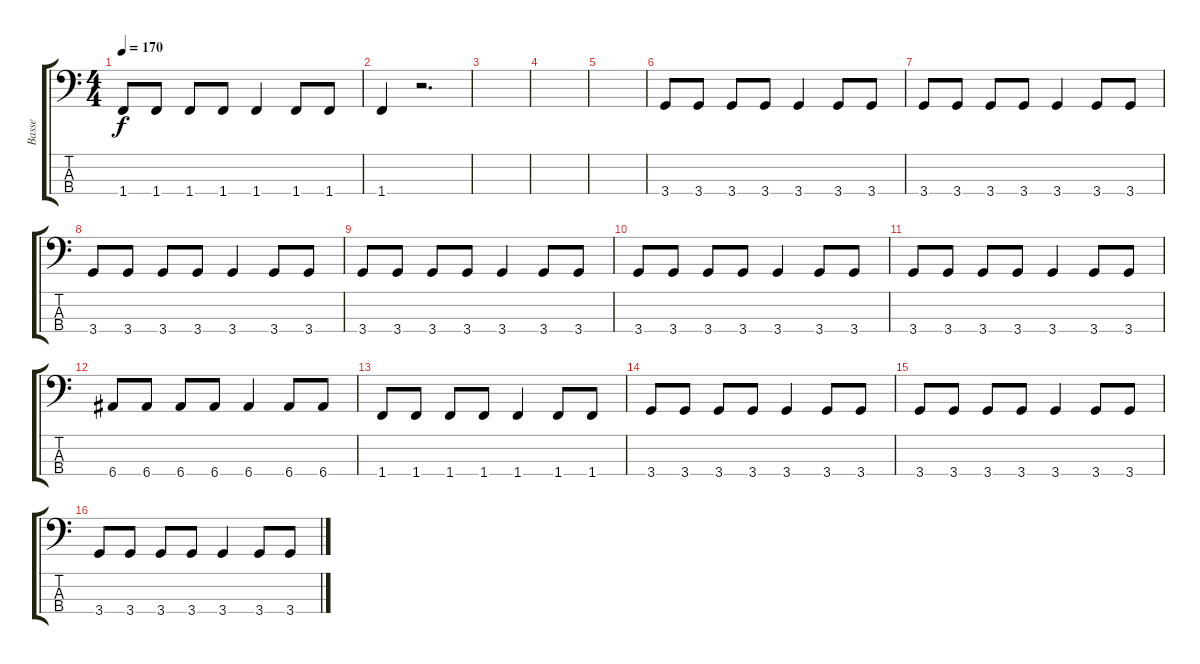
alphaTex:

\track ("Basse" "Basse") {instrument electricbassfinger}
\staff {score tabs}
\tuning (G2 D2 A1 E1) {hide}
\ts (4 4)
\tempo 170
\clef f4
\ks c
1.4.8{dy f} 1.4.8 1.4.8 1.4.8 1.4.4 1.4.8 1.4.8 |
1.4.4 r.2{d} |
|
|
|
3.4.8 3.4.8 3.4.8 3.4.8 3.4.4 3.4.8 3.4.8 |
3.4.8 3.4.8 3.4.8 3.4.8 3.4.4 3.4.8 3.4.8 |
3.4.8 3.4.8 3.4.8 3.4.8 3.4.4 3.4.8 3.4.8 |
3.4.8 3.4.8 3.4.8 3.4.8 3.4.4 3.4.8 3.4.8 |
3.4.8 3.4.8 3.4.8 3.4.8 3.4.4 3.4.8 3.4.8 |
3.4.8 3.4.8 3.4.8 3.4.8 3.4.4 3.4.8 3.4.8 |
6.4.8 6.4.8 6.4.8 6.4.8 6.4.4 6.4.8 6.4.8 |
1.4.8 1.4.8 1.4.8 1.4.8 1.4.4 1.4.8 1.4.8 |
3.4.8 3.4.8 3.4.8 3.4.8 3.4.4 3.4.8 3.4.8 |
3.4.8 3.4.8 3.4.8 3.4.8 3.4.4 3.4.8 3.4.8 |
3.4.8 3.4.8 3.4.8 3.4.8 3.4.4 3.4.8 3.4.8
